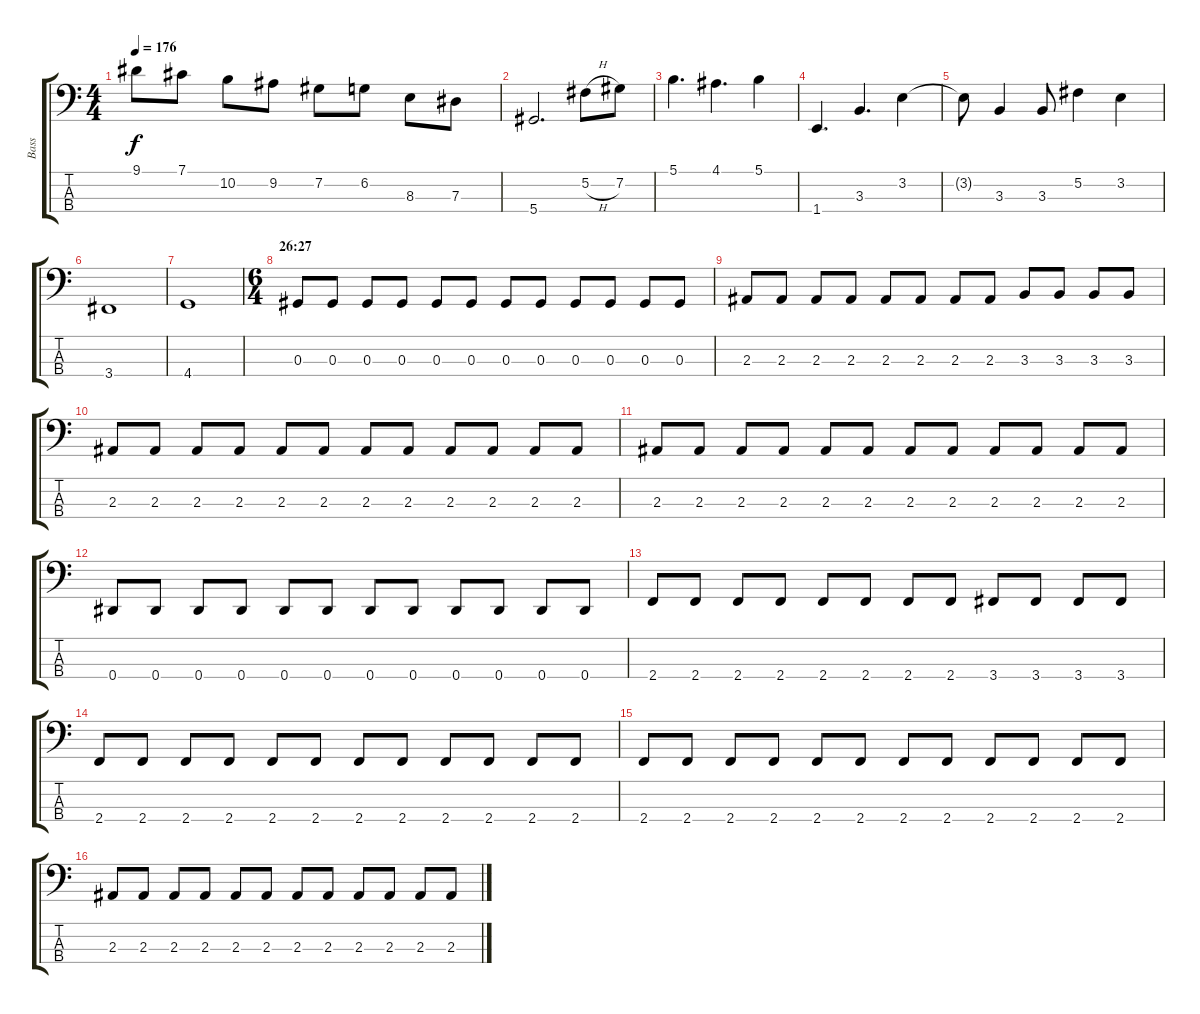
\track ("Bass" "Bass") {instrument electricbassfinger}
\staff {score tabs}
\tuning (Gb2 Db2 Ab1 Eb1) {hide}
\ts (4 4)
\tempo 176
\clef f4
\ks c
9.1.8{dy f} 7.1.8 10.2.8 9.2.8 7.2.8 6.2.8 8.3.8 7.3.8 |
5.4.2{d} 5.2{h}.8 7.2.8 |
5.1.4{d} 4.1.4{d} 5.1.4 |
1.4.4{d} 3.3.4{d} 3.2.4 |
3.2{t}.8 3.3.4 3.3.8 5.2.4 3.2.4 |
3.4.1 |
4.4.1 |
\ts (6 4)
\section ("" "26:27")
0.3.8 0.3.8 0.3.8 0.3.8 0.3.8 0.3.8 0.3.8 0.3.8 0.3.8 0.3.8 0.3.8 0.3.8 |
2.3.8 2.3.8 2.3.8 2.3.8 2.3.8 2.3.8 2.3.8 2.3.8 3.3.8 3.3.8 3.3.8 3.3.8 |
2.3.8 2.3.8 2.3.8 2.3.8 2.3.8 2.3.8 2.3.8 2.3.8 2.3.8 2.3.8 2.3.8 2.3.8 |
2.3.8 2.3.8 2.3.8 2.3.8 2.3.8 2.3.8 2.3.8 2.3.8 2.3.8 2.3.8 2.3.8 2.3.8 |
0.4.8 0.4.8 0.4.8 0.4.8 0.4.8 0.4.8 0.4.8 0.4.8 0.4.8 0.4.8 0.4.8 0.4.8 |
2.4.8 2.4.8 2.4.8 2.4.8 2.4.8 2.4.8 2.4.8 2.4.8 3.4.8 3.4.8 3.4.8 3.4.8 |
2.4.8 2.4.8 2.4.8 2.4.8 2.4.8 2.4.8 2.4.8 2.4.8 2.4.8 2.4.8 2.4.8 2.4.8 |
2.4.8 2.4.8 2.4.8 2.4.8 2.4.8 2.4.8 2.4.8 2.4.8 2.4.8 2.4.8 2.4.8 2.4.8 |
2.3.8 2.3.8 2.3.8 2.3.8 2.3.8 2.3.8 2.3.8 2.3.8 2.3.8 2.3.8 2.3.8 2.3.8
